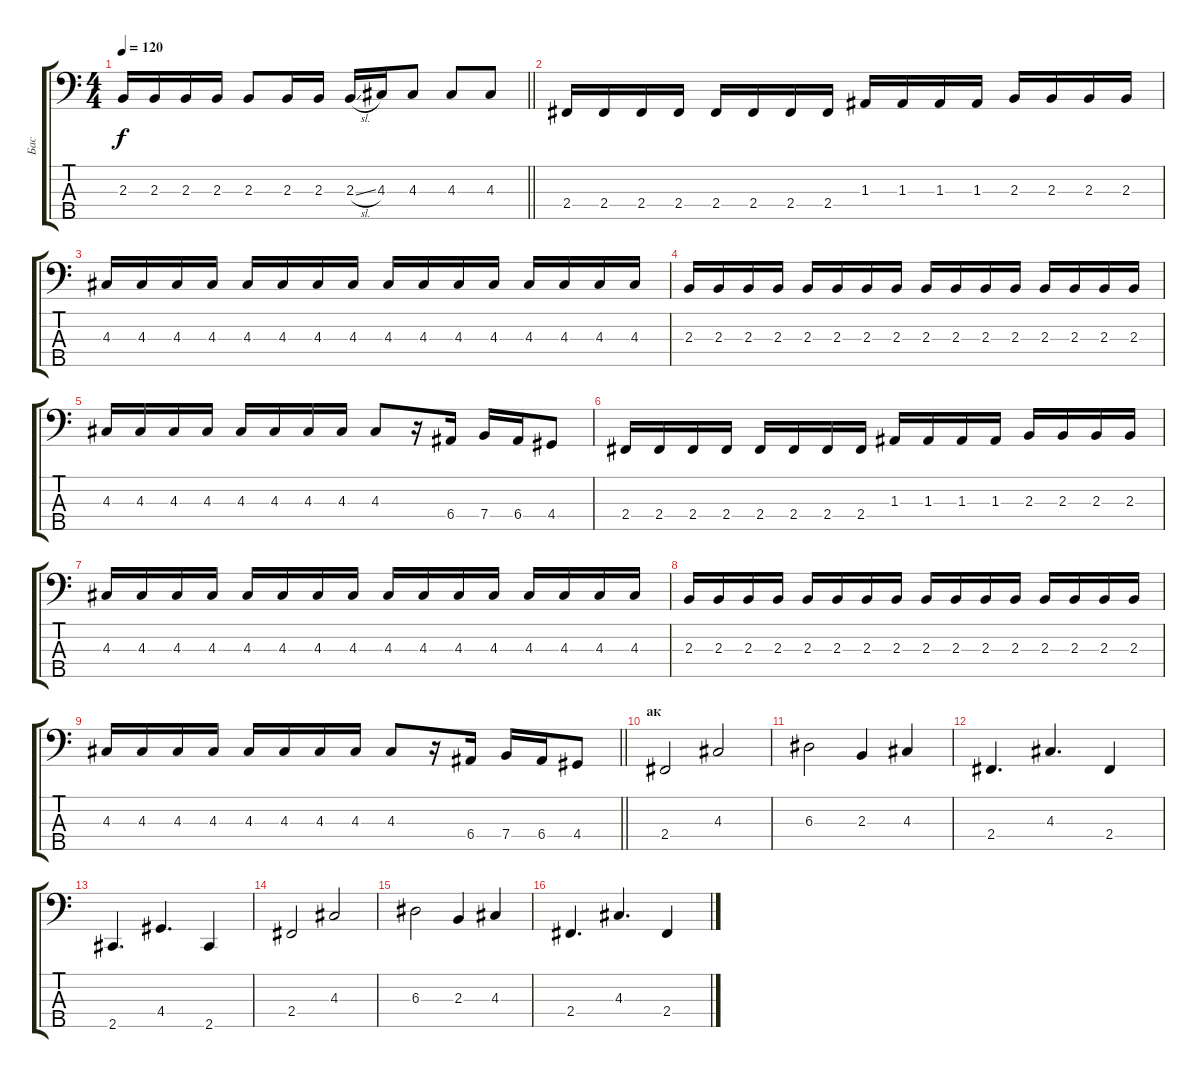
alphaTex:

\track ("Бас" "Бас") {instrument electricbasspick}
\staff {score tabs}
\tuning (G2 D2 A1 E1 B0) {hide}
\ts (4 4)
\tempo 120
\clef f4
\barLineRight lightlight
\ks c
2.3.16{dy f} 2.3.16 2.3.16 2.3.16 2.3.8 2.3.16 2.3.16 2.3{sl}.16 4.3.16 4.3.8 4.3.8 4.3.8 |
\section ("" "")
2.4.16 2.4.16 2.4.16 2.4.16 2.4.16 2.4.16 2.4.16 2.4.16 1.3.16 1.3.16 1.3.16 1.3.16 2.3.16 2.3.16 2.3.16 2.3.16 |
4.3.16 4.3.16 4.3.16 4.3.16 4.3.16 4.3.16 4.3.16 4.3.16 4.3.16 4.3.16 4.3.16 4.3.16 4.3.16 4.3.16 4.3.16 4.3.16 |
2.3.16 2.3.16 2.3.16 2.3.16 2.3.16 2.3.16 2.3.16 2.3.16 2.3.16 2.3.16 2.3.16 2.3.16 2.3.16 2.3.16 2.3.16 2.3.16 |
4.3.16 4.3.16 4.3.16 4.3.16 4.3.16 4.3.16 4.3.16 4.3.16 4.3.8 r.16 6.4.16 7.4.16 6.4.16 4.4.8 |
2.4.16 2.4.16 2.4.16 2.4.16 2.4.16 2.4.16 2.4.16 2.4.16 1.3.16 1.3.16 1.3.16 1.3.16 2.3.16 2.3.16 2.3.16 2.3.16 |
4.3.16 4.3.16 4.3.16 4.3.16 4.3.16 4.3.16 4.3.16 4.3.16 4.3.16 4.3.16 4.3.16 4.3.16 4.3.16 4.3.16 4.3.16 4.3.16 |
2.3.16 2.3.16 2.3.16 2.3.16 2.3.16 2.3.16 2.3.16 2.3.16 2.3.16 2.3.16 2.3.16 2.3.16 2.3.16 2.3.16 2.3.16 2.3.16 |
\barLineRight lightlight
4.3.16 4.3.16 4.3.16 4.3.16 4.3.16 4.3.16 4.3.16 4.3.16 4.3.8 r.16 6.4.16 7.4.16 6.4.16 4.4.8 |
\section ("" "ак")
2.4.2 4.3.2 |
6.3.2 2.3.4 4.3.4 |
2.4.4{d} 4.3.4{d} 2.4.4 |
2.5.4{d} 4.4.4{d} 2.5.4 |
2.4.2 4.3.2 |
6.3.2 2.3.4 4.3.4 |
2.4.4{d} 4.3.4{d} 2.4.4
